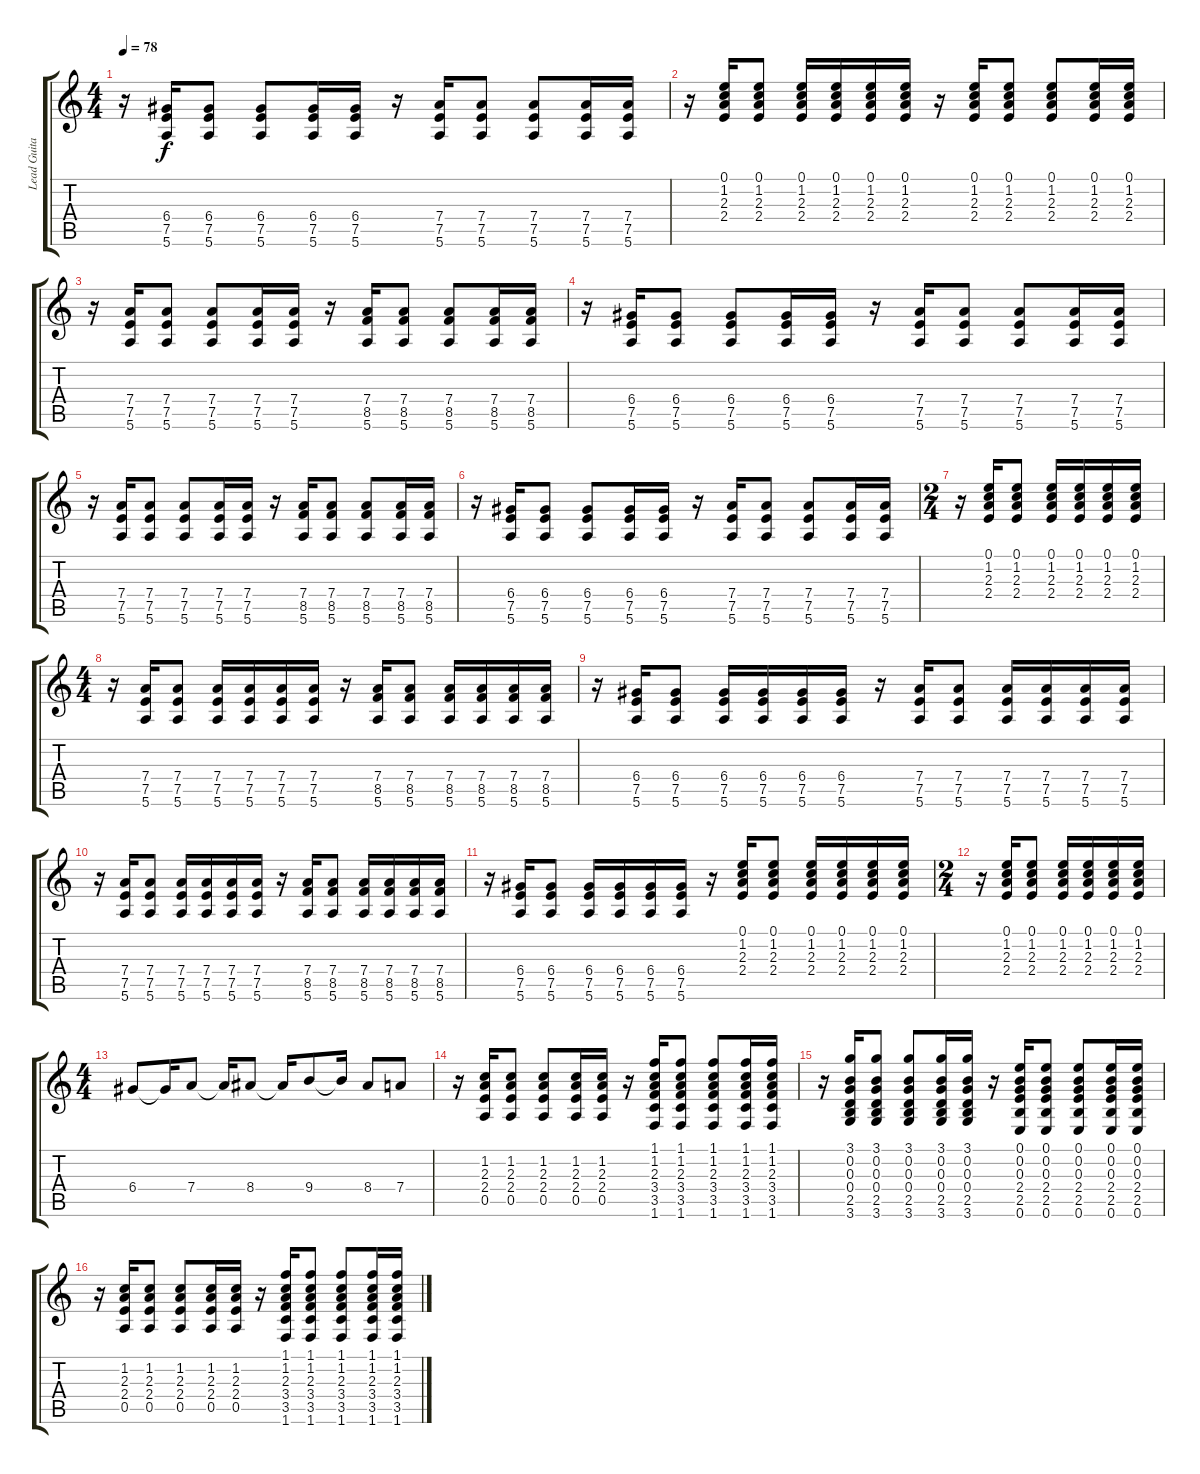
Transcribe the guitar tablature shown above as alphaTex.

\track ("Lead Guitar" "Lead Guita") {instrument acousticguitarsteel}
\staff {score tabs}
\tuning (E4 B3 G3 D3 A2 E2) {hide}
\ts (4 4)
\tempo 78
\clef g2
\ks c
r.16{dy f} (6.4 7.5 5.6).16 (6.4 7.5 5.6).8 (6.4 7.5 5.6).8 (6.4 7.5 5.6).16 (6.4 7.5 5.6).16 r.16 (7.4 7.5 5.6).16 (7.4 7.5 5.6).8 (7.4 7.5 5.6).8 (7.4 7.5 5.6).16 (7.4 7.5 5.6).16 |
r.16 (0.1 1.2 2.3 2.4).16 (0.1 1.2 2.3 2.4).8 (0.1 1.2 2.3 2.4).16 (0.1 1.2 2.3 2.4).16 (0.1 1.2 2.3 2.4).16 (0.1 1.2 2.3 2.4).16 r.16 (0.1 1.2 2.3 2.4).16 (0.1 1.2 2.3 2.4).8 (0.1 1.2 2.3 2.4).8 (0.1 1.2 2.3 2.4).16 (0.1 1.2 2.3 2.4).16 |
r.16 (7.4 7.5 5.6).16 (7.4 7.5 5.6).8 (7.4 7.5 5.6).8 (7.4 7.5 5.6).16 (7.4 7.5 5.6).16 r.16 (7.4 8.5 5.6).16 (7.4 8.5 5.6).8 (7.4 8.5 5.6).8 (7.4 8.5 5.6).16 (7.4 8.5 5.6).16 |
r.16 (6.4 7.5 5.6).16 (6.4 7.5 5.6).8 (6.4 7.5 5.6).8 (6.4 7.5 5.6).16 (6.4 7.5 5.6).16 r.16 (7.4 7.5 5.6).16 (7.4 7.5 5.6).8 (7.4 7.5 5.6).8 (7.4 7.5 5.6).16 (7.4 7.5 5.6).16 |
r.16 (7.4 7.5 5.6).16 (7.4 7.5 5.6).8 (7.4 7.5 5.6).8 (7.4 7.5 5.6).16 (7.4 7.5 5.6).16 r.16 (7.4 8.5 5.6).16 (7.4 8.5 5.6).8 (7.4 8.5 5.6).8 (7.4 8.5 5.6).16 (7.4 8.5 5.6).16 |
r.16 (6.4 7.5 5.6).16 (6.4 7.5 5.6).8 (6.4 7.5 5.6).8 (6.4 7.5 5.6).16 (6.4 7.5 5.6).16 r.16 (7.4 7.5 5.6).16 (7.4 7.5 5.6).8 (7.4 7.5 5.6).8 (7.4 7.5 5.6).16 (7.4 7.5 5.6).16 |
\ts (2 4)
r.16 (0.1 1.2 2.3 2.4).16 (0.1 1.2 2.3 2.4).8 (0.1 1.2 2.3 2.4).16 (0.1 1.2 2.3 2.4).16 (0.1 1.2 2.3 2.4).16 (0.1 1.2 2.3 2.4).16 |
\ts (4 4)
r.16 (7.4 7.5 5.6).16 (7.4 7.5 5.6).8 (7.4 7.5 5.6).16 (7.4 7.5 5.6).16 (7.4 7.5 5.6).16 (7.4 7.5 5.6).16 r.16 (7.4 8.5 5.6).16 (7.4 8.5 5.6).8 (7.4 8.5 5.6).16 (7.4 8.5 5.6).16 (7.4 8.5 5.6).16 (7.4 8.5 5.6).16 |
r.16 (6.4 7.5 5.6).16 (6.4 7.5 5.6).8 (6.4 7.5 5.6).16 (6.4 7.5 5.6).16 (6.4 7.5 5.6).16 (6.4 7.5 5.6).16 r.16 (7.4 7.5 5.6).16 (7.4 7.5 5.6).8 (7.4 7.5 5.6).16 (7.4 7.5 5.6).16 (7.4 7.5 5.6).16 (7.4 7.5 5.6).16 |
r.16 (7.4 7.5 5.6).16 (7.4 7.5 5.6).8 (7.4 7.5 5.6).16 (7.4 7.5 5.6).16 (7.4 7.5 5.6).16 (7.4 7.5 5.6).16 r.16 (7.4 8.5 5.6).16 (7.4 8.5 5.6).8 (7.4 8.5 5.6).16 (7.4 8.5 5.6).16 (7.4 8.5 5.6).16 (7.4 8.5 5.6).16 |
r.16 (6.4 7.5 5.6).16 (6.4 7.5 5.6).8 (6.4 7.5 5.6).16 (6.4 7.5 5.6).16 (6.4 7.5 5.6).16 (6.4 7.5 5.6).16 r.16 (0.1 1.2 2.3 2.4).16 (0.1 1.2 2.3 2.4).8 (0.1 1.2 2.3 2.4).16 (0.1 1.2 2.3 2.4).16 (0.1 1.2 2.3 2.4).16 (0.1 1.2 2.3 2.4).16 |
\ts (2 4)
r.16 (0.1 1.2 2.3 2.4).16 (0.1 1.2 2.3 2.4).8 (0.1 1.2 2.3 2.4).16 (0.1 1.2 2.3 2.4).16 (0.1 1.2 2.3 2.4).16 (0.1 1.2 2.3 2.4).16 |
\ts (4 4)
6.4.8 6.4{t}.16 7.4.8 7.4{t}.16 8.4.8 8.4{t}.16 9.4.8 9.4{t}.16 8.4.8 7.4.8 |
r.16 (1.2 2.3 2.4 0.5).16 (1.2 2.3 2.4 0.5).8 (1.2 2.3 2.4 0.5).8 (1.2 2.3 2.4 0.5).16 (1.2 2.3 2.4 0.5).16 r.16 (1.1 1.2 2.3 3.4 3.5 1.6).16 (1.1 1.2 2.3 3.4 3.5 1.6).8 (1.1 1.2 2.3 3.4 3.5 1.6).8 (1.1 1.2 2.3 3.4 3.5 1.6).16 (1.1 1.2 2.3 3.4 3.5 1.6).16 |
r.16 (3.1 0.2 0.3 0.4 2.5 3.6).16 (3.1 0.2 0.3 0.4 2.5 3.6).8 (3.1 0.2 0.3 0.4 2.5 3.6).8 (3.1 0.2 0.3 0.4 2.5 3.6).16 (3.1 0.2 0.3 0.4 2.5 3.6).16 r.16 (0.1 0.2 0.3 2.4 2.5 0.6).16 (0.1 0.2 0.3 2.4 2.5 0.6).8 (0.1 0.2 0.3 2.4 2.5 0.6).8 (0.1 0.2 0.3 2.4 2.5 0.6).16 (0.1 0.2 0.3 2.4 2.5 0.6).16 |
r.16 (1.2 2.3 2.4 0.5).16 (1.2 2.3 2.4 0.5).8 (1.2 2.3 2.4 0.5).8 (1.2 2.3 2.4 0.5).16 (1.2 2.3 2.4 0.5).16 r.16 (1.1 1.2 2.3 3.4 3.5 1.6).16 (1.1 1.2 2.3 3.4 3.5 1.6).8 (1.1 1.2 2.3 3.4 3.5 1.6).8 (1.1 1.2 2.3 3.4 3.5 1.6).16 (1.1 1.2 2.3 3.4 3.5 1.6).16
